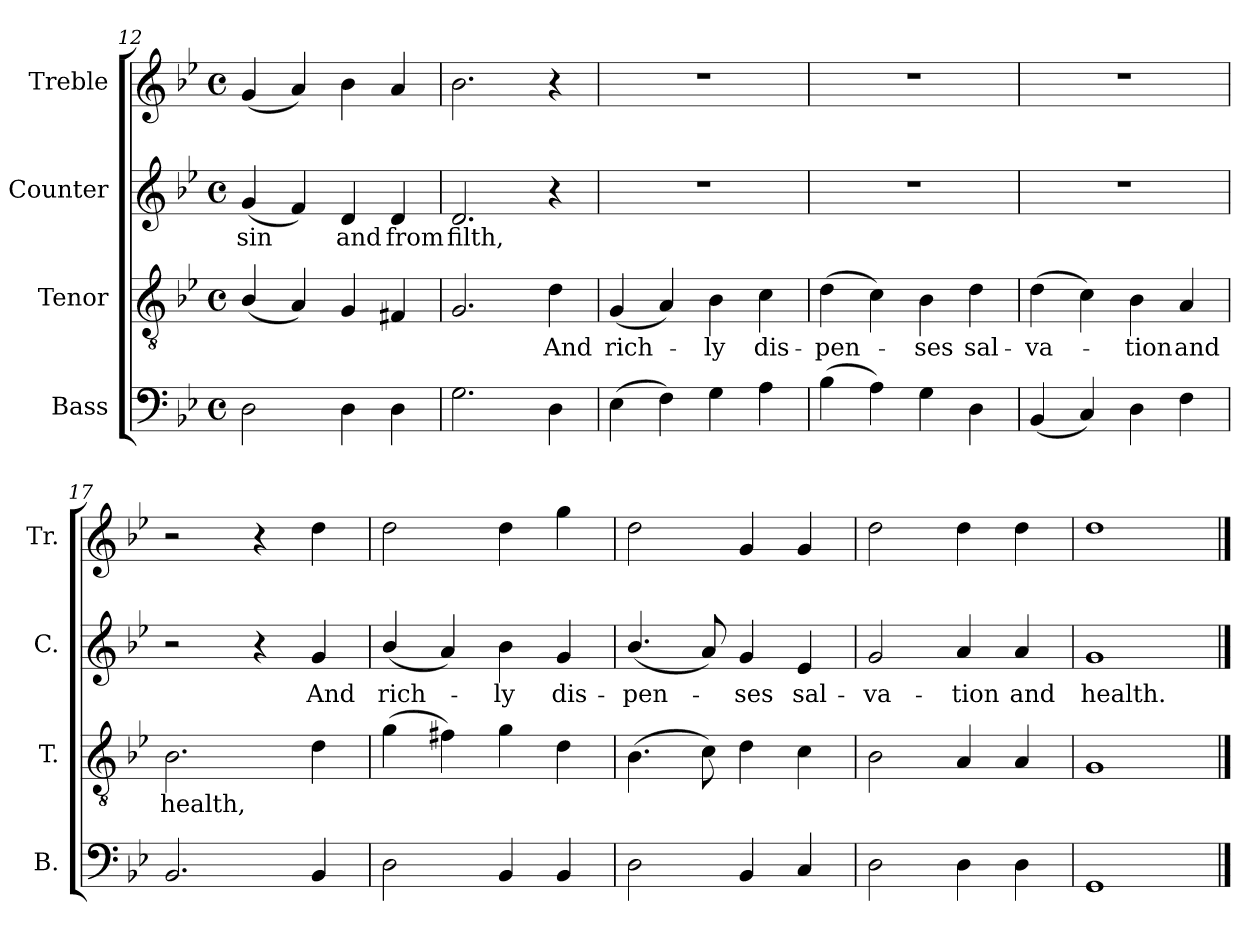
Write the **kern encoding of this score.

**kern	**kern	**text	**kern	**text	**kern
*part4	*part3	*part3	*part2	*part2	*part1
*staff4	*staff3	*staff3	*staff2	*staff2	*staff1
*I"Bass	*I"Tenor	*	*I"Counter	*	*I"Treble
*I'B.	*I'T.	*	*I'C.	*	*I'Tr.
*clefF4	*clefGv2	*	*clefG2	*	*clefG2
*k[b-e-]	*k[b-e-]	*	*k[b-e-]	*	*k[b-e-]
*M4/4	*M4/4	*	*M4/4	*	*M4/4
*met(c)	*met(c)	*	*met(c)	*	*met(c)
=12	=12	=12	=12	=12	=12
2D\	(4B-/	.	(4g/	sin	(4g/
.	4A/)	.	4f/)	.	4a/)
4D\	4G/	.	4d/	and	4b-\
4D\	4F#X/	.	4d/	from	4a/
=13	=13	=13	=13	=13	=13
2.G\	2.G/	.	2.d/	filth,	2.b-\
4D\	4d\	And	4r	.	4r
=14	=14	=14	=14	=14	=14
(4E-\	(4G/	rich-	1r	.	1r
4F\)	4A/)	.	.	.	.
4G\	4B-\	-ly	.	.	.
4A\	4c\	dis-	.	.	.
=15	=15	=15	=15	=15	=15
(4B-\	(4d\	-pen-	1r	.	1r
4A\)	4c\)	.	.	.	.
4G\	4B-\	-ses	.	.	.
4D\	4d\	sal-	.	.	.
=16	=16	=16	=16	=16	=16
(4BB-/	(4d\	-va-	1r	.	1r
4C/)	4c\)	.	.	.	.
4D\	4B-\	-tion	.	.	.
4F\	4A/	and	.	.	.
=17	=17	=17	=17	=17	=17
2.BB-/	2.B-\	health,	2r	.	2r
.	.	.	4r	.	4r
4BB-/	4d\	.	4g/	And	4dd\
=18	=18	=18	=18	=18	=18
2D\	(4g\	.	(4b-/	rich-	2dd\
.	4f#X\)	.	4a/)	.	.
4BB-/	4g\	.	4b-\	-ly	4dd\
4BB-/	4d\	.	4g/	dis-	4gg\
=19	=19	=19	=19	=19	=19
2D\	(4.B-\	.	(4.b-/	-pen-	2dd\
.	8c\)	.	8a/)	.	.
4BB-/	4d\	.	4g/	-ses	4g/
4C/	4c\	.	4e-/	sal-	4g/
=20	=20	=20	=20	=20	=20
2D\	2B-\	.	2g/	-va-	2dd\
4D\	4A/	.	4a/	-tion	4dd\
4D\	4A/	.	4a/	and	4dd\
=21	=21	=21	=21	=21	=21
1GG	1G	.	1g	health.	1dd
==	==	==	==	==	==
*-	*-	*-	*-	*-	*-
